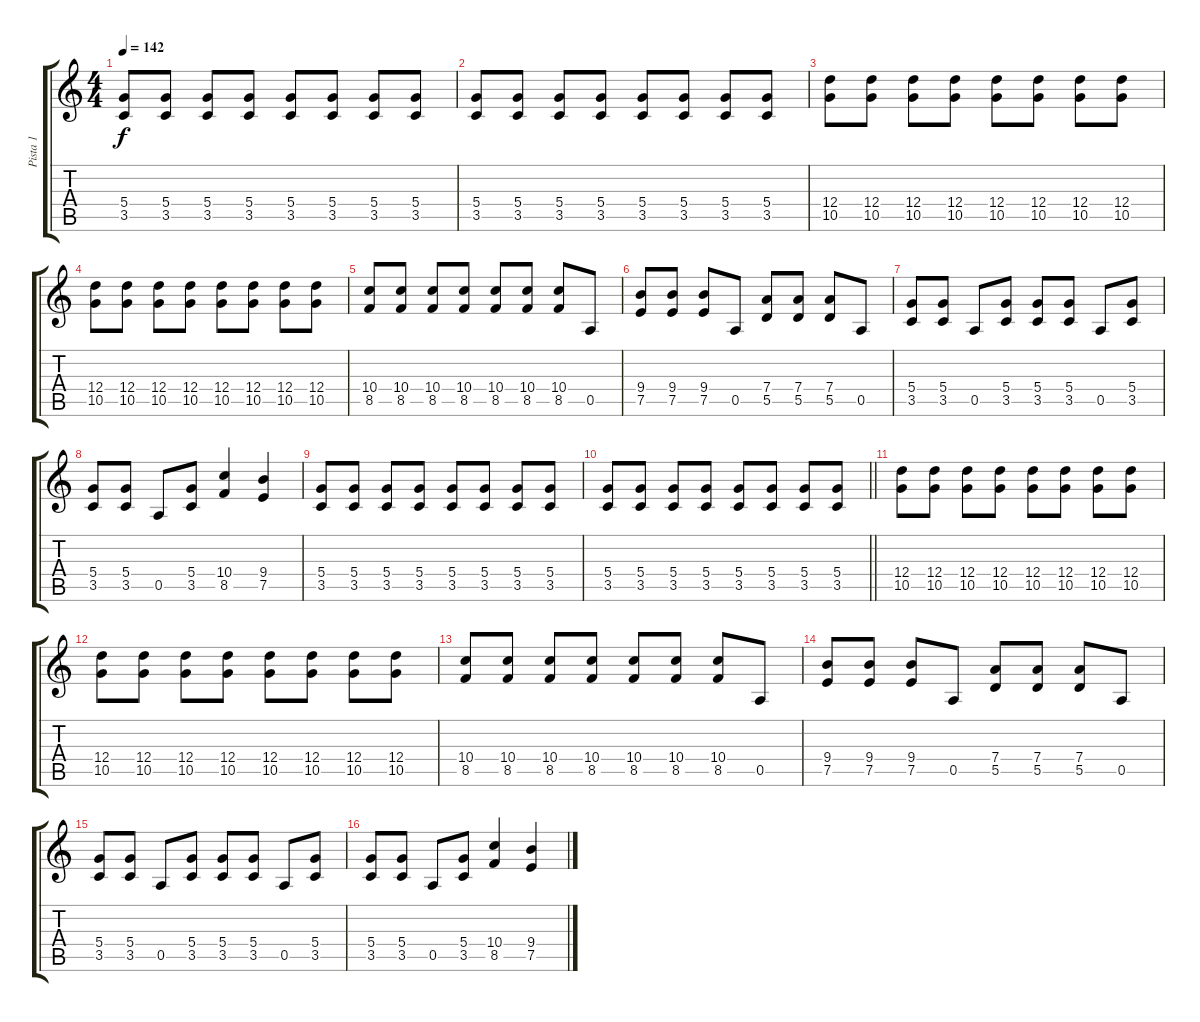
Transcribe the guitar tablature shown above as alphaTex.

\track ("Pista 1" "Pista 1") {instrument distortionguitar}
\staff {score tabs}
\tuning (E4 B3 G3 D3 A2 E2) {hide}
\ts (4 4)
\tempo 142
\clef g2
\ks c
(5.4 3.5).8{dy f} (5.4 3.5).8 (5.4 3.5).8 (5.4 3.5).8 (5.4 3.5).8 (5.4 3.5).8 (5.4 3.5).8 (5.4 3.5).8 |
(5.4 3.5).8 (5.4 3.5).8 (5.4 3.5).8 (5.4 3.5).8 (5.4 3.5).8 (5.4 3.5).8 (5.4 3.5).8 (5.4 3.5).8 |
(12.4 10.5).8 (12.4 10.5).8 (12.4 10.5).8 (12.4 10.5).8 (12.4 10.5).8 (12.4 10.5).8 (12.4 10.5).8 (12.4 10.5).8 |
(12.4 10.5).8 (12.4 10.5).8 (12.4 10.5).8 (12.4 10.5).8 (12.4 10.5).8 (12.4 10.5).8 (12.4 10.5).8 (12.4 10.5).8 |
(10.4 8.5).8 (10.4 8.5).8 (10.4 8.5).8 (10.4 8.5).8 (10.4 8.5).8 (10.4 8.5).8 (10.4 8.5).8 0.5.8 |
(9.4 7.5).8 (9.4 7.5).8 (9.4 7.5).8 0.5.8 (7.4 5.5).8 (7.4 5.5).8 (7.4 5.5).8 0.5.8 |
(5.4 3.5).8 (5.4 3.5).8 0.5.8 (5.4 3.5).8 (5.4 3.5).8 (5.4 3.5).8 0.5.8 (5.4 3.5).8 |
(5.4 3.5).8 (5.4 3.5).8 0.5.8 (5.4 3.5).8 (10.4 8.5).4 (9.4 7.5).4 |
(5.4 3.5).8 (5.4 3.5).8 (5.4 3.5).8 (5.4 3.5).8 (5.4 3.5).8 (5.4 3.5).8 (5.4 3.5).8 (5.4 3.5).8 |
\barLineRight lightlight
(5.4 3.5).8 (5.4 3.5).8 (5.4 3.5).8 (5.4 3.5).8 (5.4 3.5).8 (5.4 3.5).8 (5.4 3.5).8 (5.4 3.5).8 |
(12.4 10.5).8 (12.4 10.5).8 (12.4 10.5).8 (12.4 10.5).8 (12.4 10.5).8 (12.4 10.5).8 (12.4 10.5).8 (12.4 10.5).8 |
(12.4 10.5).8 (12.4 10.5).8 (12.4 10.5).8 (12.4 10.5).8 (12.4 10.5).8 (12.4 10.5).8 (12.4 10.5).8 (12.4 10.5).8 |
(10.4 8.5).8 (10.4 8.5).8 (10.4 8.5).8 (10.4 8.5).8 (10.4 8.5).8 (10.4 8.5).8 (10.4 8.5).8 0.5.8 |
(9.4 7.5).8 (9.4 7.5).8 (9.4 7.5).8 0.5.8 (7.4 5.5).8 (7.4 5.5).8 (7.4 5.5).8 0.5.8 |
(5.4 3.5).8 (5.4 3.5).8 0.5.8 (5.4 3.5).8 (5.4 3.5).8 (5.4 3.5).8 0.5.8 (5.4 3.5).8 |
(5.4 3.5).8 (5.4 3.5).8 0.5.8 (5.4 3.5).8 (10.4 8.5).4 (9.4 7.5).4
